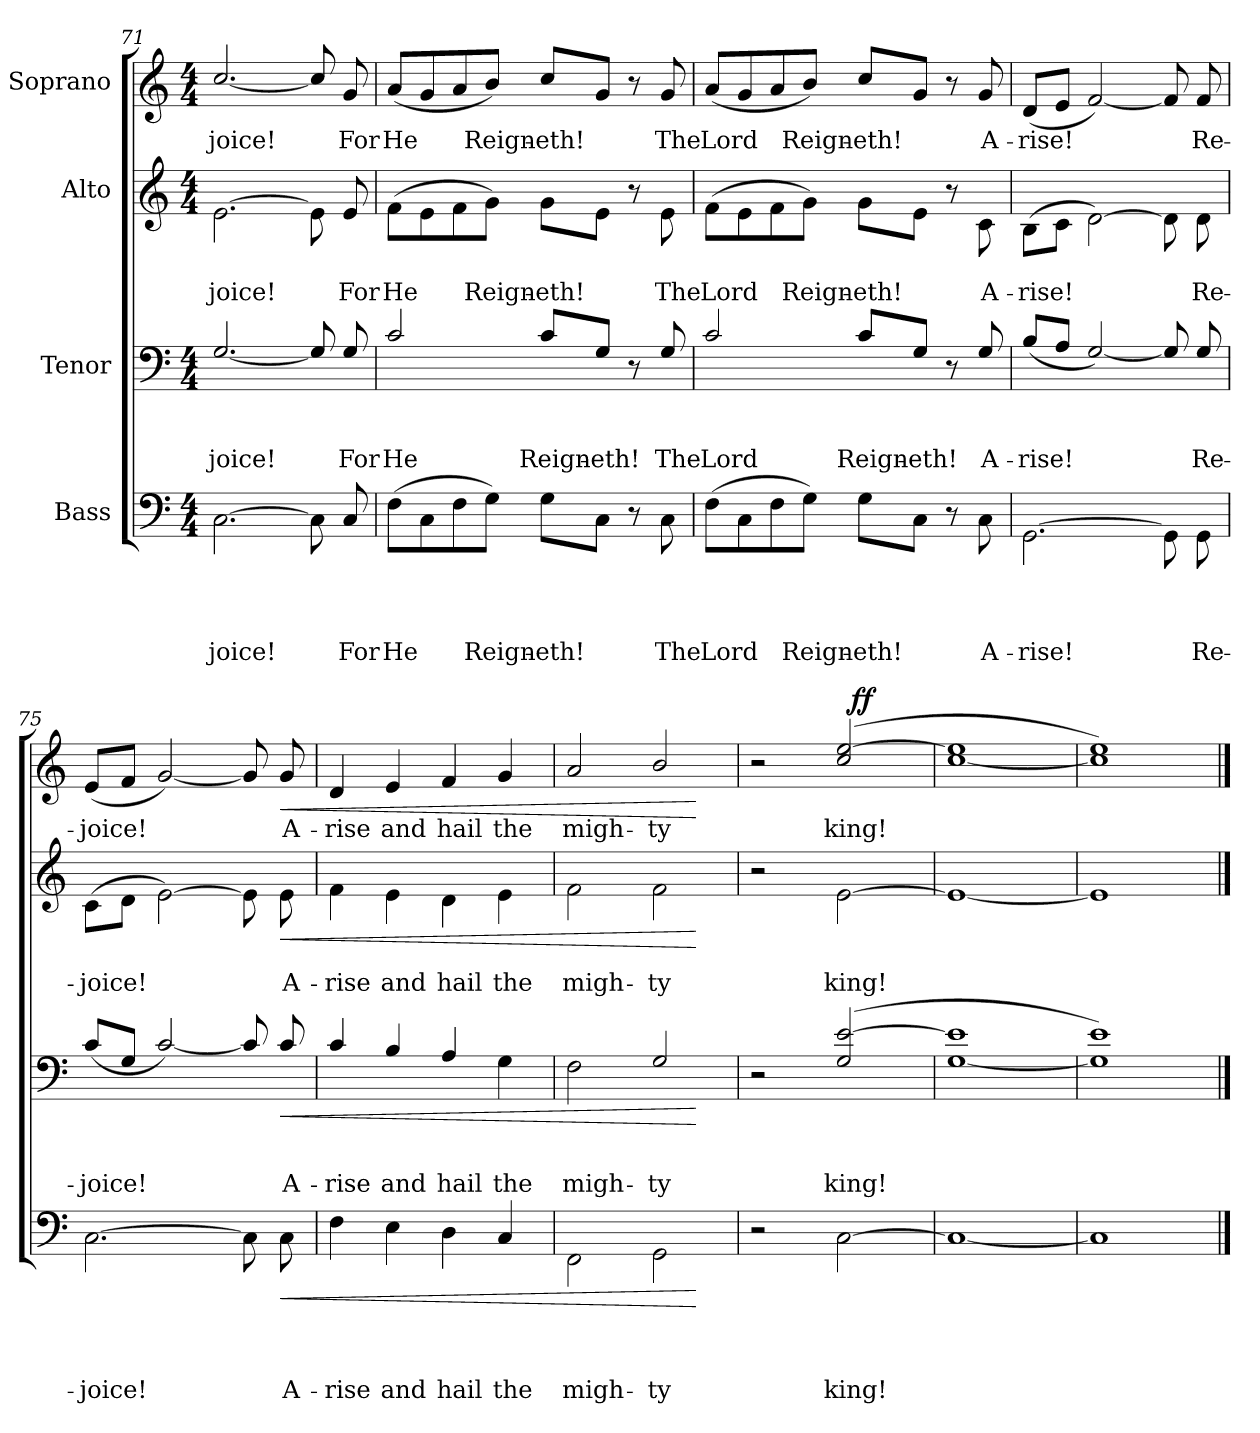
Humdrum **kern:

**kern	**text	**text	**text	**text	**dynam	**kern	**text	**text	**text	**dynam	**kern	**text	**text	**dynam	**kern	**text	**dynam
*part4	*part4	*part4	*part4	*part4	*part4	*part3	*part3	*part3	*part3	*part3	*part2	*part2	*part2	*part2	*part1	*part1	*part1
*staff4	*staff4	*staff4	*staff4	*staff4	*staff4	*staff3	*staff3	*staff3	*staff3	*staff3	*staff2	*staff2	*staff2	*staff2	*staff1	*staff1	*staff1
*I"Bass	*	*	*	*	*	*I"Tenor	*	*	*	*	*I"Alto	*	*	*	*I"Soprano	*	*
*clefF4	*	*	*	*	*	*clefF4	*	*	*	*	*clefG2	*	*	*	*clefG2	*	*
*k[]	*	*	*	*	*	*k[]	*	*	*	*	*k[]	*	*	*	*k[]	*	*
*C:	*	*	*	*	*	*C:	*	*	*	*	*C:	*	*	*	*C:	*	*
*M4/4	*	*	*	*	*	*M4/4	*	*	*	*	*M4/4	*	*	*	*M4/4	*	*
=71	=71	=71	=71	=71	=71	=71	=71	=71	=71	=71	=71	=71	=71	=71	=71	=71	=71
!	!	!	!	!LO:LY:b	!	!	!	!	!LO:LY:b	!	!	!	!LO:LY:b	!	!	!LO:LY:b	!
[>2.C\	.	.	.	-joice!	.	[<2.G/	.	.	-joice!	.	[>2.e\	.	-joice!	.	[<2.cc/	-joice!	.
8C\]	.	.	.	.	.	8G/]	.	.	.	.	8e\]	.	.	.	8cc/]	.	.
!	!	!	!	!LO:LY:b	!	!	!	!	!LO:LY:b	!	!	!	!LO:LY:b	!	!	!LO:LY:b	!
8C/	.	.	.	For	.	8G/	.	.	For	.	8e/	.	For	.	8g/	For	.
=72	=72	=72	=72	=72	=72	=72	=72	=72	=72	=72	=72	=72	=72	=72	=72	=72	=72
!	!	!	!	!LO:LY:b	!	!	!	!	!LO:LY:b	!	!	!	!LO:LY:b	!	!	!LO:LY:b	!
(>8F\L	.	.	.	He	.	2c/	.	.	He	.	(>8f\L	.	He	.	(<8a/L	He	.
8C\	.	.	.	.	.	.	.	.	.	.	8e\	.	.	.	8g/	.	.
8F\	.	.	.	.	.	.	.	.	.	.	8f\	.	.	.	8a/	.	.
!	!	!	!	!LO:LY:b	!	!	!	!	!	!	!	!	!LO:LY:b	!	!	!LO:LY:b	!
8G\J)	.	.	.	Reign-	.	.	.	.	.	.	8g\J)	.	Reign-	.	8b/J)	Reign-	.
!	!	!	!	!LO:LY:b	!	!	!	!	!LO:LY:b	!	!	!	!LO:LY:b	!	!	!LO:LY:b	!
8G\L	.	.	.	-eth!	.	8c/L	.	.	Reign-	.	8g\L	.	-eth!	.	8cc/L	-eth!	.
!	!	!	!	!	!	!	!	!	!LO:LY:b:rj	!	!	!	!	!	!	!	!
8C\J	.	.	.	.	.	8G/J	.	.	-eth!	.	8e\J	.	.	.	8g/J	.	.
8r	.	.	.	.	.	8r	.	.	.	.	8r	.	.	.	8r	.	.
!	!	!	!	!LO:LY:b	!	!	!	!	!LO:LY:b	!	!	!	!LO:LY:b	!	!	!LO:LY:b	!
8C\	.	.	.	The	.	8G/	.	.	The	.	8e\	.	The	.	8g/	The	.
!!LO:LB:g=z
=73	=73	=73	=73	=73	=73	=73	=73	=73	=73	=73	=73	=73	=73	=73	=73	=73	=73
!	!	!	!	!LO:LY:b	!	!	!	!	!LO:LY:b	!	!	!	!LO:LY:b	!	!	!LO:LY:b	!
(>8F\L	.	.	.	Lord	.	2c/	.	.	Lord	.	(>8f\L	.	Lord	.	(<8a/L	Lord	.
8C\	.	.	.	.	.	.	.	.	.	.	8e\	.	.	.	8g/	.	.
8F\	.	.	.	.	.	.	.	.	.	.	8f\	.	.	.	8a/	.	.
!	!	!	!	!LO:LY:b	!	!	!	!	!	!	!	!	!LO:LY:b	!	!	!LO:LY:b	!
8G\J)	.	.	.	Reign-	.	.	.	.	.	.	8g\J)	.	Reign-	.	8b/J)	Reign-	.
!	!	!	!	!LO:LY:b	!	!	!	!	!LO:LY:b	!	!	!	!LO:LY:b	!	!	!LO:LY:b	!
8G\L	.	.	.	-eth!	.	8c/L	.	.	Reign-	.	8g\L	.	-eth!	.	8cc/L	-eth!	.
!	!	!	!	!	!	!	!	!	!LO:LY:b:rj	!	!	!	!	!	!	!	!
8C\J	.	.	.	.	.	8G/J	.	.	-eth!	.	8e\J	.	.	.	8g/J	.	.
8r	.	.	.	.	.	8r	.	.	.	.	8r	.	.	.	8r	.	.
!	!	!	!	!LO:LY:b	!	!	!	!	!LO:LY:b	!	!	!	!LO:LY:b	!	!	!LO:LY:b	!
8C\	.	.	.	A-	.	8G/	.	.	A-	.	8c\	.	A-	.	8g/	A-	.
=74	=74	=74	=74	=74	=74	=74	=74	=74	=74	=74	=74	=74	=74	=74	=74	=74	=74
!	!	!	!	!LO:LY:b	!	!	!	!	!LO:LY:b	!	!	!	!LO:LY:b	!	!	!LO:LY:b	!
[>2.GG\	.	.	.	-rise!	.	(<8B/L	.	.	-rise!	.	(>8B\L	.	-rise!	.	(<8d/L	-rise!	.
.	.	.	.	.	.	8A/J	.	.	.	.	8c\J	.	.	.	8e/J	.	.
.	.	.	.	.	.	[<2G/)	.	.	.	.	[>2d\)	.	.	.	[<2f/)	.	.
8GG\]	.	.	.	.	.	8G/]	.	.	.	.	8d\]	.	.	.	8f/]	.	.
!	!	!	!	!LO:LY:b	!	!	!	!	!LO:LY:b	!	!	!	!LO:LY:b	!	!	!LO:LY:b	!
8GG\	.	.	.	Re-	.	8G/	.	.	Re-	.	8d\	.	Re-	.	8f/	Re-	.
=75	=75	=75	=75	=75	=75	=75	=75	=75	=75	=75	=75	=75	=75	=75	=75	=75	=75
!	!	!	!	!LO:LY:b	!	!	!	!	!LO:LY:b	!	!	!	!LO:LY:b	!	!	!LO:LY:b	!
[>2.C\	.	.	.	-joice!	.	(<8c/L	.	.	-joice!	.	(>8c\L	.	-joice!	.	(<8e/L	-joice!	.
.	.	.	.	.	.	8G/J	.	.	.	.	8d\J	.	.	.	8f/J	.	.
.	.	.	.	.	.	[<2c/)	.	.	.	.	[>2e\)	.	.	.	[<2g/)	.	.
8C\]	.	.	.	.	.	8c/]	.	.	.	.	8e\]	.	.	.	8g/]	.	.
!	!	!	!	!LO:LY:b	!LO:HP:b	!	!	!	!LO:LY:b	!LO:HP:b	!	!	!LO:LY:b	!LO:HP:b	!	!LO:LY:b	!LO:HP:b
8C\	.	.	.	A-	<	8c/	.	.	A-	<	8e\	.	A-	<	8g/	A-	<
=76	=76	=76	=76	=76	=76	=76	=76	=76	=76	=76	=76	=76	=76	=76	=76	=76	=76
!	!	!	!	!LO:LY:b	!	!	!	!	!LO:LY:b	!	!	!	!LO:LY:b	!	!	!LO:LY:b	!
4F\	.	.	.	-rise	.	4c/	.	.	-rise	.	4f\	.	-rise	.	4d/	-rise	.
!	!	!	!	!LO:LY:b	!	!	!	!	!LO:LY:b	!	!	!	!LO:LY:b	!	!	!LO:LY:b	!
4E\	.	.	.	and	.	4B/	.	.	and	.	4e\	.	and	.	4e/	and	.
!	!	!	!	!LO:LY:b	!	!	!	!	!LO:LY:b	!	!	!	!LO:LY:b	!	!	!LO:LY:b	!
4D\	.	.	.	hail	.	4A/	.	.	hail	.	4d\	.	hail	.	4f/	hail	.
!	!	!	!	!LO:LY:b	!	!	!	!	!LO:LY:b	!	!	!	!LO:LY:b	!	!	!LO:LY:b	!
4C/	.	.	.	the	.	4G\	.	.	the	.	4e\	.	the	.	4g/	the	.
=77	=77	=77	=77	=77	=77	=77	=77	=77	=77	=77	=77	=77	=77	=77	=77	=77	=77
!	!	!	!	!LO:LY:b	!	!	!	!	!LO:LY:b	!	!	!	!LO:LY:b	!	!	!LO:LY:b	!
2FF\	.	.	.	migh-	.	2F\	.	.	migh-	.	2f\	.	migh-	.	2a/	migh-	.
!	!	!	!	!LO:LY:b	!	!	!	!	!LO:LY:b	!	!	!	!LO:LY:b	!	!	!LO:LY:b	!
2GG\	.	.	.	-ty	.	2G/	.	.	-ty	.	2f\	.	-ty	.	2b/	-ty	.
.	.	.	.	.	[	.	.	.	.	[	.	.	.	[	.	.	[
=78	=78	=78	=78	=78	=78	=78	=78	=78	=78	=78	=78	=78	=78	=78	=78	=78	=78
*	*	*	*	*	*	*	*	*	*	*	*	*	*	*	*^	*	*
2r	.	.	.	.	.	2r	.	.	.	.	2r	.	.	.	2r	2ryy	.	.
!	!	!	!	!LO:LY:b	!	!	!	!	!LO:LY:b	!	!	!	!LO:LY:b	!	!	!	!LO:LY:b	!
[<2C\	.	.	.	king!	.	(<2G/ [<2e/	.	.	king!	.	[<2e\	.	king!	.	(<2cc/ [<2ee/	32ryy	king!	.
!	!	!	!	!	!	!	!	!	!	!	!	!	!	!	!	!	!	!LO:DY:a
.	.	.	.	.	.	.	.	.	.	.	.	.	.	.	.	4...ryy	.	ff
*	*	*	*	*	*	*	*	*	*	*	*	*	*	*	*v	*v	*	*
!!LO:LB:g=z
=79	=79	=79	=79	=79	=79	=79	=79	=79	=79	=79	=79	=79	=79	=79	=79	=79	=79
1C_	.	.	.	.	.	[<1G 1e]	.	.	.	.	1e_	.	.	.	[<1cc 1ee]	.	.
=80	=80	=80	=80	=80	=80	=80	=80	=80	=80	=80	=80	=80	=80	=80	=80	=80	=80
1C]	.	.	.	.	.	1G] 1e)	.	.	.	.	1e]	.	.	.	1cc] 1ee)	.	.
==	==	==	==	==	==	==	==	==	==	==	==	==	==	==	==	==	==
*-	*-	*-	*-	*-	*-	*-	*-	*-	*-	*-	*-	*-	*-	*-	*-	*-	*-
